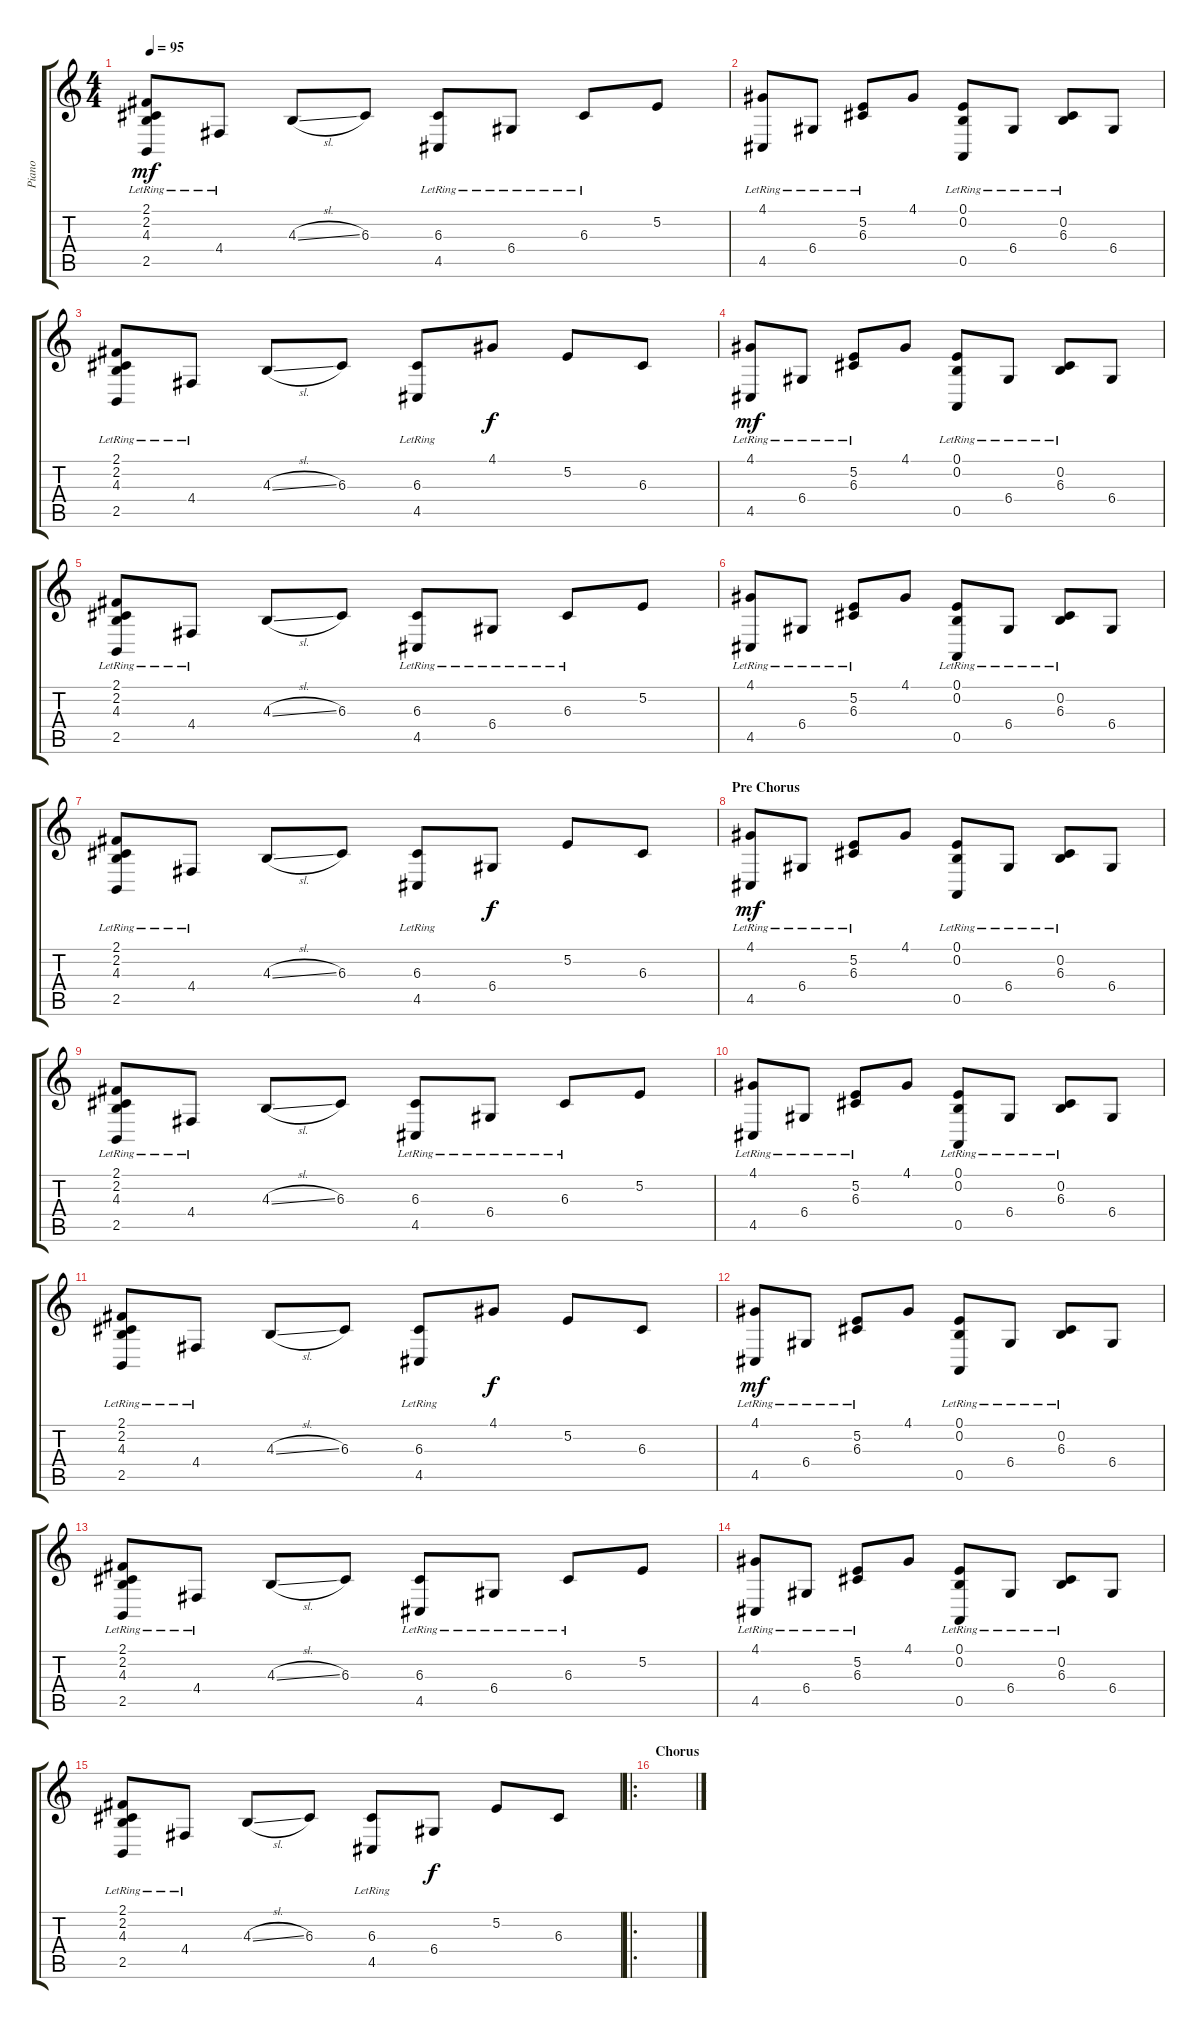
\track ("Piano" "Piano") {instrument acousticgrandpiano}
\staff {score tabs}
\tuning (E4 B3 G3 D3 A2 E2) {hide}
\ts (4 4)
\tempo 95
\clef g2
\ks c
(2.1{lr} 2.2{lr} 4.3{lr} 2.5{lr}).8{dy mf} 4.4{lr}.8 4.3{sl}.8 6.3.8 (6.3{lr} 4.5{lr}).8 6.4{lr}.8 6.3{lr}.8 5.2.8 |
(4.1{lr} 4.5{lr}).8 6.4{lr}.8 (5.2{lr} 6.3{lr}).8 4.1.8 (0.1{lr} 0.2{lr} 0.5{lr}).8 6.4{lr}.8 (0.2{lr} 6.3{lr}).8 6.4.8 |
(2.1{lr} 2.2{lr} 4.3{lr} 2.5{lr}).8 4.4{lr}.8 4.3{sl}.8 6.3.8 (6.3{lr} 4.5{lr}).8 4.1.8{dy f} 5.2.8 6.3.8 |
(4.1{lr} 4.5{lr}).8{dy mf} 6.4{lr}.8 (5.2{lr} 6.3{lr}).8 4.1.8 (0.1{lr} 0.2{lr} 0.5{lr}).8 6.4{lr}.8 (0.2{lr} 6.3{lr}).8 6.4.8 |
(2.1{lr} 2.2{lr} 4.3{lr} 2.5{lr}).8 4.4{lr}.8 4.3{sl}.8 6.3.8 (6.3{lr} 4.5{lr}).8 6.4{lr}.8 6.3{lr}.8 5.2.8 |
(4.1{lr} 4.5{lr}).8 6.4{lr}.8 (5.2{lr} 6.3{lr}).8 4.1.8 (0.1{lr} 0.2{lr} 0.5{lr}).8 6.4{lr}.8 (0.2{lr} 6.3{lr}).8 6.4.8 |
(2.1{lr} 2.2{lr} 4.3{lr} 2.5{lr}).8 4.4{lr}.8 4.3{sl}.8 6.3.8 (6.3{lr} 4.5{lr}).8 6.4.8{dy f} 5.2.8 6.3.8 |
\section ("" "Pre Chorus")
(4.1{lr} 4.5{lr}).8{dy mf} 6.4{lr}.8 (5.2{lr} 6.3{lr}).8 4.1.8 (0.1{lr} 0.2{lr} 0.5{lr}).8 6.4{lr}.8 (0.2{lr} 6.3{lr}).8 6.4.8 |
(2.1{lr} 2.2{lr} 4.3{lr} 2.5{lr}).8 4.4{lr}.8 4.3{sl}.8 6.3.8 (6.3{lr} 4.5{lr}).8 6.4{lr}.8 6.3{lr}.8 5.2.8 |
(4.1{lr} 4.5{lr}).8 6.4{lr}.8 (5.2{lr} 6.3{lr}).8 4.1.8 (0.1{lr} 0.2{lr} 0.5{lr}).8 6.4{lr}.8 (0.2{lr} 6.3{lr}).8 6.4.8 |
(2.1{lr} 2.2{lr} 4.3{lr} 2.5{lr}).8 4.4{lr}.8 4.3{sl}.8 6.3.8 (6.3{lr} 4.5{lr}).8 4.1.8{dy f} 5.2.8 6.3.8 |
(4.1{lr} 4.5{lr}).8{dy mf} 6.4{lr}.8 (5.2{lr} 6.3{lr}).8 4.1.8 (0.1{lr} 0.2{lr} 0.5{lr}).8 6.4{lr}.8 (0.2{lr} 6.3{lr}).8 6.4.8 |
(2.1{lr} 2.2{lr} 4.3{lr} 2.5{lr}).8 4.4{lr}.8 4.3{sl}.8 6.3.8 (6.3{lr} 4.5{lr}).8 6.4{lr}.8 6.3{lr}.8 5.2.8 |
(4.1{lr} 4.5{lr}).8 6.4{lr}.8 (5.2{lr} 6.3{lr}).8 4.1.8 (0.1{lr} 0.2{lr} 0.5{lr}).8 6.4{lr}.8 (0.2{lr} 6.3{lr}).8 6.4.8 |
(2.1{lr} 2.2{lr} 4.3{lr} 2.5{lr}).8 4.4{lr}.8 4.3{sl}.8 6.3.8 (6.3{lr} 4.5{lr}).8 6.4.8{dy f} 5.2.8 6.3.8 |
\ro
\section ("" "Chorus")
